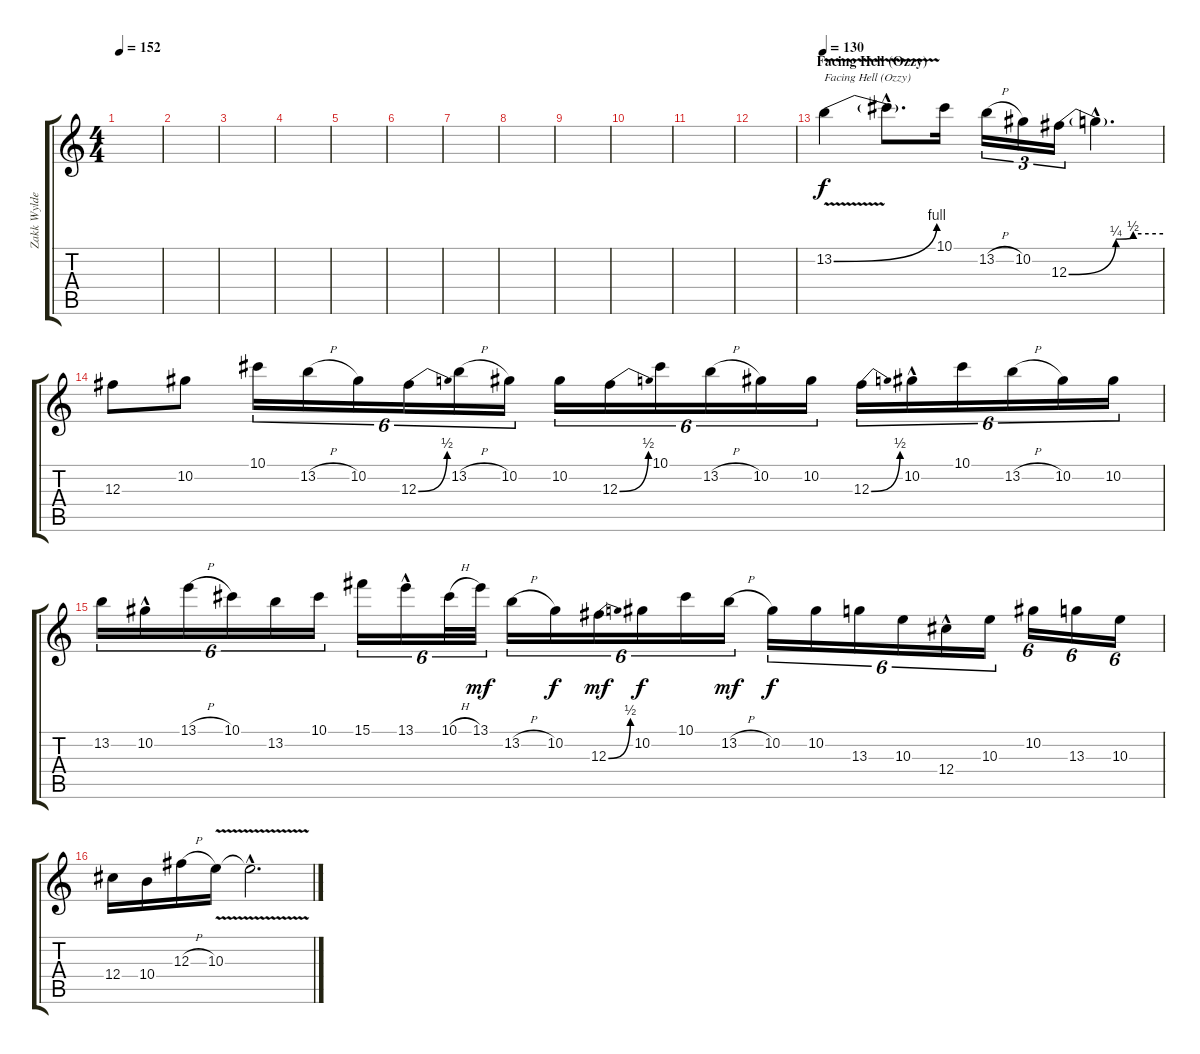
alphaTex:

\track ("Zakk Wylde" "Zakk Wylde") {instrument overdrivenguitar}
\staff {score tabs}
\tuning (Eb4 Bb3 Gb3 Db3 Ab2 Db2) {hide}
\ts (4 4)
\tempo 152
\clef g2
\ks c
|
|
|
|
|
|
|
|
|
|
|
|
\section ("" "Facing Hell (Ozzy)")
\tempo 130
13.2{be (bend 0 0 60 4) v}.4{txt "Facing Hell (Ozzy)" instrument overdrivenguitar} 13.2{hac t}.8{d} 10.1.16 13.2{h}.16{tu (3 2)} 10.2.16{tu (3 2)} 12.3{be (custom 0 0 30 1 41 2 60 2)}.16{tu (3 2)} 12.3{hac t}.4{d} |
12.3.8 10.2.8 10.1.16{tu (6 4)} 13.2{h}.16{tu (6 4)} 10.2.16{tu (6 4)} 12.3{be (bend 0 0 60 2)}.16{tu (6 4)} 13.2{h}.16{tu (6 4)} 10.2.16{tu (6 4)} 10.2.16{tu (6 4)} 12.3{be (bend 0 0 60 2)}.16{tu (6 4)} 10.1.16{tu (6 4)} 13.2{h}.16{tu (6 4)} 10.2.16{tu (6 4)} 10.2.16{tu (6 4)} 12.3{be (bend 0 0 60 2)}.16{tu (6 4)} 10.2{hac}.16{tu (6 4)} 10.1.16{tu (6 4)} 13.2{h}.16{tu (6 4)} 10.2.16{tu (6 4)} 10.2.16{tu (6 4)} |
13.2.16{tu (6 4)} 10.2{hac}.16{tu (6 4)} 13.1{h}.16{tu (6 4)} 10.1.16{tu (6 4)} 13.2.16{tu (6 4)} 10.1.16{tu (6 4)} 15.1.16{tu (6 4)} 13.1{hac}.16{tu (6 4)} 10.1{h}.32{tu (6 4)} 13.1.32{tu (6 4) dy mf} 13.2{h}.16{tu (6 4)} 10.2.16{tu (6 4) dy f} 12.3{be (bend 0 0 60 2)}.16{tu (6 4) dy mf} 10.2.16{tu (6 4) dy f} 10.1.16{tu (6 4)} 13.2{h}.16{tu (6 4) dy mf} 10.2.16{tu (6 4) dy f} 10.2.16{tu (6 4)} 13.3.16{tu (6 4)} 10.3.16{tu (6 4)} 12.4{hac}.16{tu (6 4)} 10.3.16{tu (6 4)} 10.2.16{tu (6 4)} 13.3.16{tu (6 4)} 10.3.16{tu (6 4)} |
12.4.16 10.4.16 12.3{h}.16 10.3{v}.16 10.3{hac t}.2{d}
